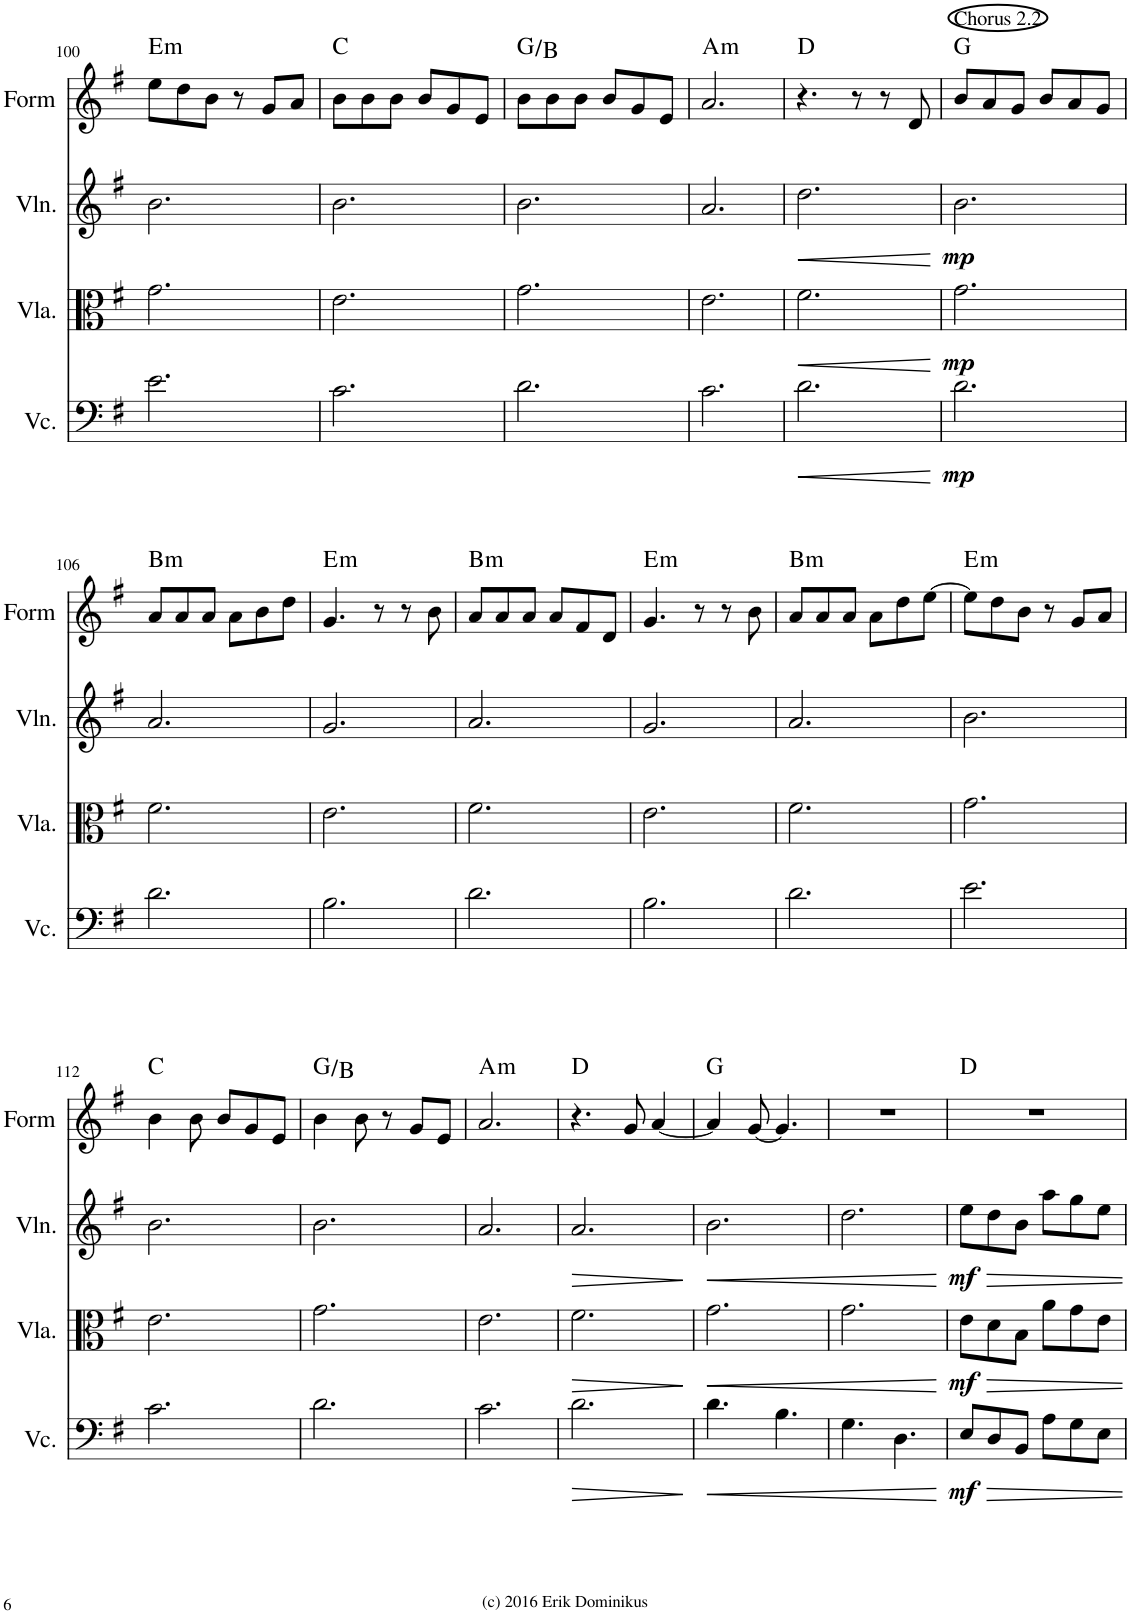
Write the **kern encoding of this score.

**kern	**dynam	**kern	**dynam	**kern	**dynam	**kern	**harte
*part4	*part4	*part3	*part3	*part2	*part2	*part1	*part1
*staff4	*staff4	*staff3	*staff3	*staff2	*staff2	*staff1	*
*I"Violoncello	*	*I"Viola	*	*I"Violin	*	*I"Form	*
*I'Vc.	*	*I'Vla.	*	*I'Vln.	*	*I'Form	*
!!LO:PB:g=z
*clefF4	*	*clefC3	*	*clefG2	*	*clefG2	*
*k[f#]	*	*k[f#]	*	*k[f#]	*	*k[f#]	*
*M6/8	*	*M6/8	*	*M6/8	*	*M6/8	*
=100	=100	=100	=100	=100	=100	=100	=100
!	!	!	!	!	!	!	!LO:H:kt=m
2.e\	.	2.g\	.	2.b\	.	8ee\L	E:min
.	.	.	.	.	.	8dd\	.
.	.	.	.	.	.	8b\J	.
.	.	.	.	.	.	8r	.
.	.	.	.	.	.	8g/L	.
.	.	.	.	.	.	8a/J	.
=101	=101	=101	=101	=101	=101	=101	=101
2.c\	.	2.e\	.	2.b\	.	8b\L	C:maj
.	.	.	.	.	.	8b\	.
.	.	.	.	.	.	8b\J	.
.	.	.	.	.	.	8b/L	.
.	.	.	.	.	.	8g/	.
.	.	.	.	.	.	8e/J	.
=102	=102	=102	=102	=102	=102	=102	=102
2.d\	.	2.g\	.	2.b\	.	8b\L	G:maj/3
.	.	.	.	.	.	8b\	.
.	.	.	.	.	.	8b\J	.
.	.	.	.	.	.	8b/L	.
.	.	.	.	.	.	8g/	.
.	.	.	.	.	.	8e/J	.
=103	=103	=103	=103	=103	=103	=103	=103
!	!	!	!	!	!	!	!LO:H:kt=m
2.c\	.	2.e\	.	2.a/	.	2.a/	A:min
=104	=104	=104	=104	=104	=104	=104	=104
!	!LO:HP:b	!	!LO:HP:b	!	!LO:HP:b	!	!
2.d\	<	2.f#\	<	2.dd\	<	4.r	D:maj
.	.	.	.	.	.	8r	.
.	.	.	.	.	.	8r	.
.	.	.	.	.	.	8d/	.
.	[	.	[	.	[	.	.
=105	=105	=105	=105	=105	=105	=105	=105
!	!	!	!	!	!	!LO:TX:a:t=Chorus 2.2	!
!	!LO:DY:b	!	!LO:DY:b	!	!LO:DY:b	!	!
2.d\	mp	2.g\	mp	2.b\	mp	8b/L	G:maj
.	.	.	.	.	.	8a/	.
.	.	.	.	.	.	8g/J	.
.	.	.	.	.	.	8b/L	.
.	.	.	.	.	.	8a/	.
.	.	.	.	.	.	8g/J	.
!!LO:LB:g=z
=106	=106	=106	=106	=106	=106	=106	=106
!	!	!	!	!	!	!	!LO:H:kt=m
2.d\	.	2.f#\	.	2.a/	.	8a/L	B:min
.	.	.	.	.	.	8a/	.
.	.	.	.	.	.	8a/J	.
.	.	.	.	.	.	8a\L	.
.	.	.	.	.	.	8b\	.
.	.	.	.	.	.	8dd\J	.
=107	=107	=107	=107	=107	=107	=107	=107
!	!	!	!	!	!	!	!LO:H:kt=m
2.B\	.	2.e\	.	2.g/	.	4.g/	E:min
.	.	.	.	.	.	8r	.
.	.	.	.	.	.	8r	.
.	.	.	.	.	.	8b\	.
=108	=108	=108	=108	=108	=108	=108	=108
!	!	!	!	!	!	!	!LO:H:kt=m
2.d\	.	2.f#\	.	2.a/	.	8a/L	B:min
.	.	.	.	.	.	8a/	.
.	.	.	.	.	.	8a/J	.
.	.	.	.	.	.	8a/L	.
.	.	.	.	.	.	8f#/	.
.	.	.	.	.	.	8d/J	.
=109	=109	=109	=109	=109	=109	=109	=109
!	!	!	!	!	!	!	!LO:H:kt=m
2.B\	.	2.e\	.	2.g/	.	4.g/	E:min
.	.	.	.	.	.	8r	.
.	.	.	.	.	.	8r	.
.	.	.	.	.	.	8b\	.
=110	=110	=110	=110	=110	=110	=110	=110
!	!	!	!	!	!	!	!LO:H:kt=m
2.d\	.	2.f#\	.	2.a/	.	8a/L	B:min
.	.	.	.	.	.	8a/	.
.	.	.	.	.	.	8a/J	.
.	.	.	.	.	.	8a\L	.
.	.	.	.	.	.	8dd\	.
.	.	.	.	.	.	[8ee\J	.
=111	=111	=111	=111	=111	=111	=111	=111
!	!	!	!	!	!	!	!LO:H:kt=m
2.e\	.	2.g\	.	2.b\	.	8ee\L]	E:min
.	.	.	.	.	.	8dd\	.
.	.	.	.	.	.	8b\J	.
.	.	.	.	.	.	8r	.
.	.	.	.	.	.	8g/L	.
.	.	.	.	.	.	8a/J	.
!!LO:LB:g=z
=112	=112	=112	=112	=112	=112	=112	=112
2.c\	.	2.e\	.	2.b\	.	4b\	C:maj
.	.	.	.	.	.	8b\	.
.	.	.	.	.	.	8b/L	.
.	.	.	.	.	.	8g/	.
.	.	.	.	.	.	8e/J	.
=113	=113	=113	=113	=113	=113	=113	=113
2.d\	.	2.g\	.	2.b\	.	4b\	G:maj/3
.	.	.	.	.	.	8b\	.
.	.	.	.	.	.	8r	.
.	.	.	.	.	.	8g/L	.
.	.	.	.	.	.	8e/J	.
=114	=114	=114	=114	=114	=114	=114	=114
!	!	!	!	!	!	!	!LO:H:kt=m
2.c\	.	2.e\	.	2.a/	.	2.a/	A:min
=115	=115	=115	=115	=115	=115	=115	=115
!	!LO:HP:b	!	!LO:HP:b	!	!LO:HP:b	!	!
2.d\	>	2.f#\	>	2.a/	>	4.r	D:maj
.	.	.	.	.	.	8g/	.
.	.	.	.	.	.	[4a/	.
.	]	.	]	.	]	.	.
=116	=116	=116	=116	=116	=116	=116	=116
!	!LO:HP:b	!	!LO:HP:b	!	!LO:HP:b	!	!
4.d\	<	2.g\	<	2.b\	<	4a/]	G:maj
.	.	.	.	.	.	[8g/	.
4.B\	.	.	.	.	.	4.g/]	.
=117	=117	=117	=117	=117	=117	=117	=117
4.G\	.	2.g\	.	2.dd\	.	2.r	.
4.D\	.	.	.	.	.	.	.
.	[	.	[	.	[	.	.
=118	=118	=118	=118	=118	=118	=118	=118
!	!LO:DY:b	!	!LO:DY:b	!	!LO:DY:b	!	!
8E/L	mf	8e\L	mf	8ee\L	mf	2.r	D:maj
8D/	.	8d\	.	8dd\	.	.	.
8BB/J	.	8B\J	.	8b\J	.	.	.
8A\L	.	8a\L	.	8aa\L	.	.	.
8G\	.	8g\	.	8gg\	.	.	.
8E\J	.	8e\J	.	8ee\J	.	.	.
=	=	=	=	=	=	=	=
*-	*-	*-	*-	*-	*-	*-	*-
